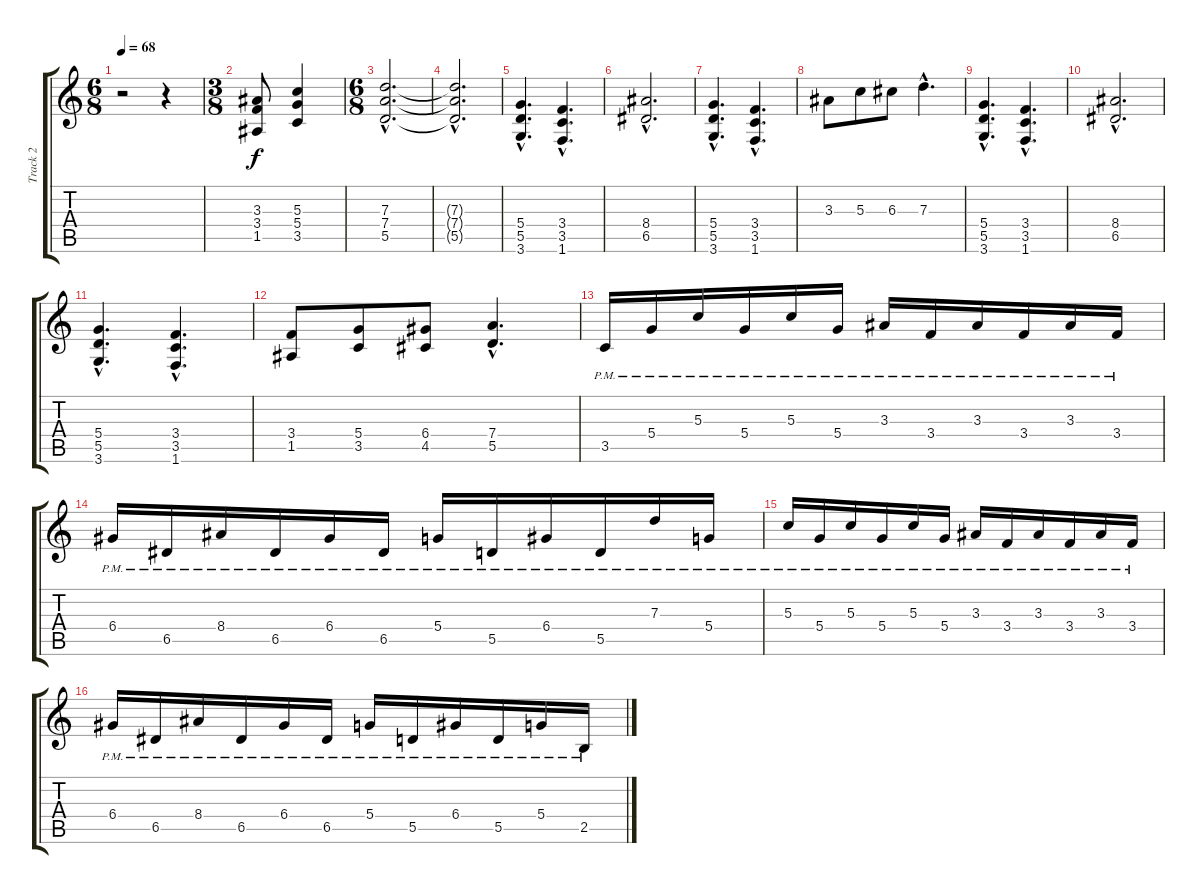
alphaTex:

\track ("Track 2" "Track 2") {instrument overdrivenguitar}
\staff {score tabs}
\tuning (E4 B3 G3 D3 A2 E2) {hide}
\ts (6 8)
\tempo 68
\clef g2
\ks c
r.2{dy f} r.4 |
\ts (3 8)
(3.3 3.4 1.5).8 (5.3 5.4 3.5).4 |
\ts (6 8)
(7.3{hac} 7.4{hac} 5.5{hac}).2{d} |
(7.3{hac t} 7.4{hac t} 5.5{hac t}).2{d} |
(5.4{hac} 5.5{hac} 3.6{hac}).4{d} (3.4{hac} 3.5{hac} 1.6{hac}).4{d} |
(8.4{hac} 6.5{hac}).2{d} |
(5.4{hac} 5.5{hac} 3.6{hac}).4{d} (3.4{hac} 3.5{hac} 1.6{hac}).4{d} |
3.3.8 5.3.8 6.3.8 7.3{hac}.4{d} |
(5.4{hac} 5.5{hac} 3.6{hac}).4{d} (3.4{hac} 3.5{hac} 1.6{hac}).4{d} |
(8.4{hac} 6.5{hac}).2{d} |
(5.4{hac} 5.5{hac} 3.6{hac}).4{d} (3.4{hac} 3.5{hac} 1.6{hac}).4{d} |
(3.4 1.5).8 (5.4 3.5).8 (6.4 4.5).8 (7.4{hac} 5.5{hac}).4{d} |
3.5{pm}.16{instrument electricguitarclean} 5.4{pm}.16 5.3{pm}.16 5.4{pm}.16 5.3{pm}.16 5.4{pm}.16 3.3{pm}.16 3.4{pm}.16 3.3{pm}.16 3.4{pm}.16 3.3{pm}.16 3.4{pm}.16 |
6.4{pm}.16 6.5{pm}.16 8.4{pm}.16 6.5{pm}.16 6.4{pm}.16 6.5{pm}.16 5.4{pm}.16 5.5{pm}.16 6.4{pm}.16 5.5{pm}.16 7.3{pm}.16 5.4{pm}.16 |
5.3{pm}.16 5.4{pm}.16 5.3{pm}.16 5.4{pm}.16 5.3{pm}.16 5.4{pm}.16 3.3{pm}.16 3.4{pm}.16 3.3{pm}.16 3.4{pm}.16 3.3{pm}.16 3.4{pm}.16 |
6.4{pm}.16 6.5{pm}.16 8.4{pm}.16 6.5{pm}.16 6.4{pm}.16 6.5{pm}.16 5.4{pm}.16 5.5{pm}.16 6.4{pm}.16 5.5{pm}.16 5.4{pm}.16 2.5{pm}.16
